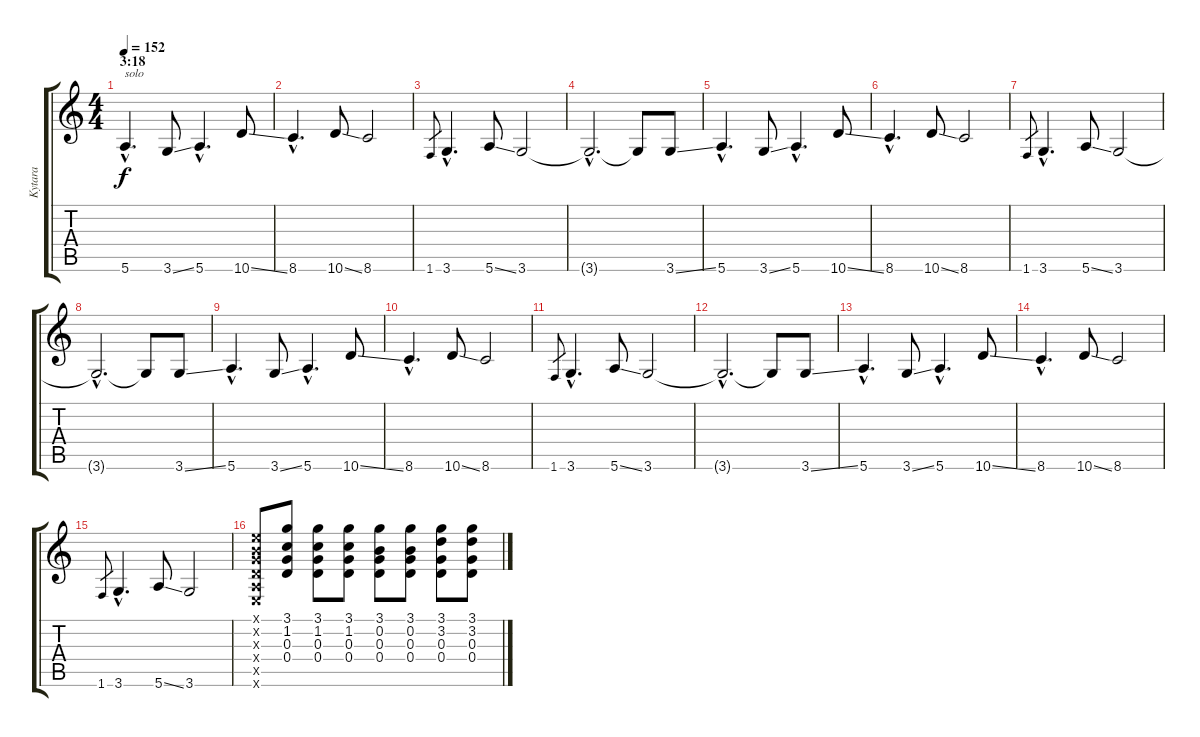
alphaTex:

\track ("Kytara" "Kytara") {instrument electricguitarjazz}
\staff {score tabs}
\tuning (E4 B3 G3 D3 A2 E2) {hide}
\ts (4 4)
\section ("" "3:18")
\tempo 152
\clef g2
\ks c
5.6{hac}.4{d txt "solo" dy f volume 11 balance 0 instrument fretlessbass} 3.6{ss}.8{balance 16} 5.6{hac}.4{d balance 16} 10.6{ss}.8{balance 0} |
8.6{hac}.4{d balance 0} 10.6{ss}.8{balance 16} 8.6.2{balance 16} |
1.6.8{gr} 3.6{hac}.4{d balance 0} 5.6{ss}.8{balance 16} 3.6.2{balance 16} |
3.6{hac t}.2{d} 3.6{t}.8 3.6{ss}.8{balance 0} |
5.6{hac}.4{d volume 11 balance 0 instrument fretlessbass} 3.6{ss}.8{balance 16} 5.6{hac}.4{d balance 16} 10.6{ss}.8{balance 0} |
8.6{hac}.4{d balance 0} 10.6{ss}.8{balance 16} 8.6.2{balance 16} |
1.6.8{gr} 3.6{hac}.4{d balance 0} 5.6{ss}.8{balance 16} 3.6.2{balance 16} |
3.6{hac t}.2{d} 3.6{t}.8 3.6{ss}.8{balance 0} |
5.6{hac}.4{d volume 11 balance 0 instrument fretlessbass} 3.6{ss}.8{balance 16} 5.6{hac}.4{d balance 16} 10.6{ss}.8{balance 0} |
8.6{hac}.4{d balance 0} 10.6{ss}.8{balance 16} 8.6.2{balance 16} |
1.6.8{gr} 3.6{hac}.4{d balance 0} 5.6{ss}.8{balance 16} 3.6.2{balance 16} |
3.6{hac t}.2{d} 3.6{t}.8 3.6{ss}.8{balance 0} |
5.6{hac}.4{d volume 11 balance 0 instrument fretlessbass} 3.6{ss}.8{balance 16} 5.6{hac}.4{d balance 16} 10.6{ss}.8{balance 0} |
8.6{hac}.4{d balance 0} 10.6{ss}.8{balance 16} 8.6.2{balance 16} |
1.6.8{gr} 3.6{hac}.4{d balance 0} 5.6{ss}.8{balance 16} 3.6.2{balance 16} |
(0.1{x} 0.2{x} 0.3{x} 0.4{x} 0.5{x} 0.6{x}).8{volume 14 balance 11 instrument overdrivenguitar} (3.1 1.2 0.3 0.4).8 (3.1 1.2 0.3 0.4).8 (3.1 1.2 0.3 0.4).8 (3.1 0.2 0.3 0.4).8 (3.1 0.2 0.3 0.4).8 (3.1 3.2 0.3 0.4).8 (3.1 3.2 0.3 0.4).8
